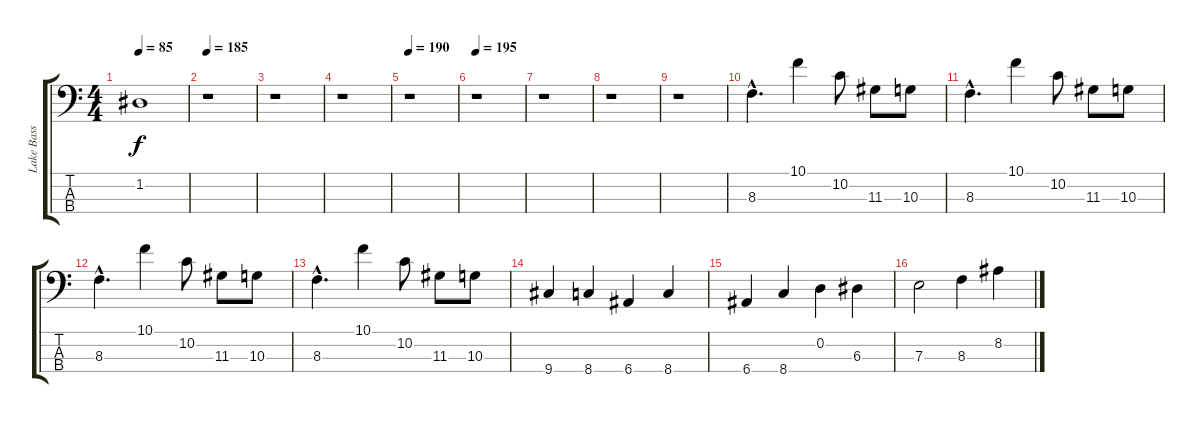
\track ("Lake Bass" "Lake Bass") {instrument electricbasspick}
\staff {score tabs}
\tuning (G2 D2 A1 E1) {hide}
\ts (4 4)
\tempo 85
\clef f4
\ks c
1.2.1{dy f} |
\tempo 185
r.1 |
r.1 |
r.1 |
\tempo 190
r.1 |
\tempo 195
r.1 |
r.1 |
r.1 |
r.1 |
8.3{hac}.4{d} 10.1.4 10.2.8 11.3.8 10.3.8 |
8.3{hac}.4{d} 10.1.4 10.2.8 11.3.8 10.3.8 |
8.3{hac}.4{d} 10.1.4 10.2.8 11.3.8 10.3.8 |
8.3{hac}.4{d} 10.1.4 10.2.8 11.3.8 10.3.8 |
9.4.4 8.4.4 6.4.4 8.4.4 |
6.4.4 8.4.4 0.2.4 6.3.4 |
7.3.2 8.3.4 8.2.4
